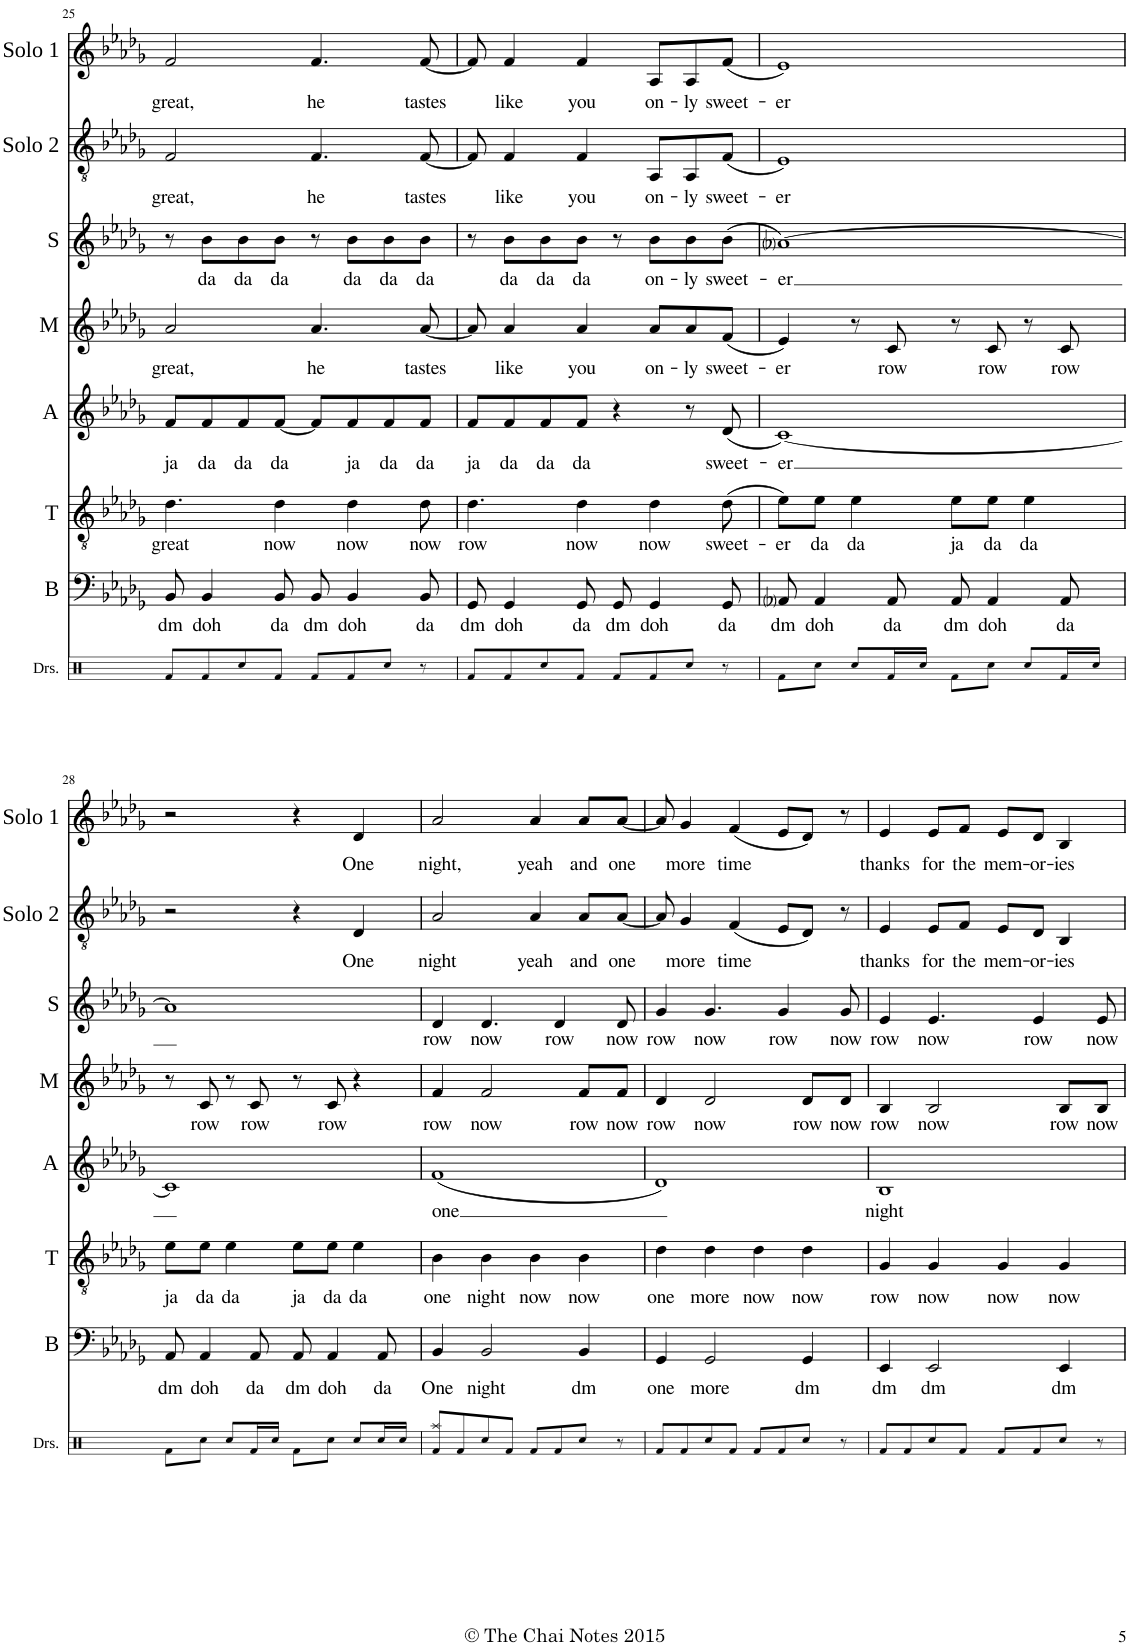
**kern	**text	**kern	**text	**kern	**text	**kern	**text	**kern	**text	**kern	**text	**kern	**text
*part7	*part7	*part6	*part6	*part5	*part5	*part4	*part4	*part3	*part3	*part2	*part2	*part1	*part1
*staff7	*staff7	*staff6	*staff6	*staff5	*staff5	*staff4	*staff4	*staff3	*staff3	*staff2	*staff2	*staff1	*staff1
*I"Bass	*	*I"Tenor	*	*I"Alto	*	*I"Mezzo	*	*I"Soprano	*	*I"Solo 2	*	*I"Solo 1	*
*I'B	*	*I'T	*	*I'A	*	*I'M	*	*I'S	*	*I'Solo 2	*	*I'Solo 1	*
!!LO:PB:g=z
*clefF4	*	*clefGv2	*	*clefG2	*	*clefG2	*	*clefG2	*	*clefGv2	*	*clefG2	*
*k[b-e-a-d-g-]	*	*k[b-e-a-d-g-]	*	*k[b-e-a-d-g-]	*	*k[b-e-a-d-g-]	*	*k[b-e-a-d-g-]	*	*k[b-e-a-d-g-]	*	*k[b-e-a-d-g-]	*
*M4/4	*	*M4/4	*	*M4/4	*	*M4/4	*	*M4/4	*	*M4/4	*	*M4/4	*
=25	=25	=25	=25	=25	=25	=25	=25	=25	=25	=25	=25	=25	=25
!	!LO:LY:b	!	!LO:LY:b	!	!LO:LY:b	!	!LO:LY:b	!	!	!	!LO:LY:b	!	!LO:LY:b
8BB-/	dm	4.d-\	great	8f/L	ja	2a-/	great,	8r	.	2F/	great,	2f/	great,
!	!LO:LY:b	!	!	!	!LO:LY:b	!	!	!	!LO:LY:b	!	!	!	!
4BB-/	doh	.	.	8f/	da	.	.	8b-\L	da	.	.	.	.
!	!	!	!	!	!LO:LY:b	!	!	!	!LO:LY:b	!	!	!	!
.	.	.	.	8f/	da	.	.	8b-\	da	.	.	.	.
!	!LO:LY:b	!	!LO:LY:b	!	!LO:LY:b	!	!	!	!LO:LY:b	!	!	!	!
8BB-/	da	4d-\	now	[8f/J	da	.	.	8b-\J	da	.	.	.	.
!	!LO:LY:b	!	!	!	!	!	!LO:LY:b	!	!	!	!LO:LY:b	!	!LO:LY:b
8BB-/	dm	.	.	8f/L]	.	4.a-/	he	8r	.	4.F/	he	4.f/	he
!	!LO:LY:b	!	!LO:LY:b	!	!LO:LY:b	!	!	!	!LO:LY:b	!	!	!	!
4BB-/	doh	4d-\	now	8f/	ja	.	.	8b-\L	da	.	.	.	.
!	!	!	!	!	!LO:LY:b	!	!	!	!LO:LY:b	!	!	!	!
.	.	.	.	8f/	da	.	.	8b-\	da	.	.	.	.
!	!LO:LY:b	!	!LO:LY:b	!	!LO:LY:b	!	!LO:LY:b	!	!LO:LY:b	!	!LO:LY:b	!	!LO:LY:b
8BB-/	da	8d-\	now	8f/J	da	[8a-/	tastes	8b-\J	da	[8F/	tastes	[8f/	tastes
=26	=26	=26	=26	=26	=26	=26	=26	=26	=26	=26	=26	=26	=26
!	!LO:LY:b	!	!LO:LY:b	!	!LO:LY:b	!	!	!	!	!	!	!	!
8GG-/	dm	4.d-\	row	8f/L	ja	8a-/]	.	8r	.	8F/]	.	8f/]	.
!	!LO:LY:b	!	!	!	!LO:LY:b	!	!LO:LY:b	!	!LO:LY:b	!	!LO:LY:b	!	!LO:LY:b
4GG-/	doh	.	.	8f/	da	4a-/	like	8b-\L	da	4F/	like	4f/	like
!	!	!	!	!	!LO:LY:b	!	!	!	!LO:LY:b	!	!	!	!
.	.	.	.	8f/	da	.	.	8b-\	da	.	.	.	.
!	!LO:LY:b	!	!LO:LY:b	!	!LO:LY:b	!	!LO:LY:b	!	!LO:LY:b	!	!LO:LY:b	!	!LO:LY:b
8GG-/	da	4d-\	now	8f/J	da	4a-/	you	8b-\J	da	4F/	you	4f/	you
!	!LO:LY:b	!	!	!	!	!	!	!	!	!	!	!	!
8GG-/	dm	.	.	4r	.	.	.	8r	.	.	.	.	.
!	!LO:LY:b	!	!LO:LY:b	!	!	!	!LO:LY:b	!	!LO:LY:b	!	!LO:LY:b	!	!LO:LY:b
4GG-/	doh	4d-\	now	.	.	8a-/L	on-	8b-\L	on-	8AA-/L	on-	8A-/L	on-
!	!	!	!	!	!	!	!LO:LY:b	!	!LO:LY:b	!	!LO:LY:b	!	!LO:LY:b
.	.	.	.	8r	.	8a-/	-ly	8b-\	-ly	8AA-/	-ly	8A-/	-ly
!	!LO:LY:b	!	!LO:LY:b	!	!LO:LY:b	!	!LO:LY:b	!	!LO:LY:b	!	!LO:LY:b	!	!LO:LY:b
8GG-/	da	(8d-\	sweet-	(<8d-/	sweet-	(8f/J	sweet-	(8b-\J	sweet-	(8F/J	sweet-	(8f/J	sweet-
=27	=27	=27	=27	=27	=27	=27	=27	=27	=27	=27	=27	=27	=27
!	!LO:LY:b	!	!LO:LY:b	!	!LO:LY:b	!	!LO:LY:b	!	!LO:LY:b	!	!LO:LY:b	!	!LO:LY:b
8AA-i/	dm	8e-\L)	-er	[1c)	-er	4e-/)	-er	[>1a-i)	-er	1E-)	-er	1e-)	-er
!	!LO:LY:b	!	!LO:LY:b	!	!	!	!	!	!	!	!	!	!
4AA-/	doh	8e-\J	da	.	.	.	.	.	.	.	.	.	.
!	!	!	!LO:LY:b	!	!	!	!	!	!	!	!	!	!
.	.	4e-\	da	.	.	8r	.	.	.	.	.	.	.
!	!LO:LY:b	!	!	!	!	!	!LO:LY:b	!	!	!	!	!	!
8AA-/	da	.	.	.	.	8c/	row	.	.	.	.	.	.
!	!LO:LY:b	!	!LO:LY:b	!	!	!	!	!	!	!	!	!	!
8AA-/	dm	8e-\L	ja	.	.	8r	.	.	.	.	.	.	.
!	!LO:LY:b	!	!LO:LY:b	!	!	!	!LO:LY:b	!	!	!	!	!	!
4AA-/	doh	8e-\J	da	.	.	8c/	row	.	.	.	.	.	.
!	!	!	!LO:LY:b	!	!	!	!	!	!	!	!	!	!
.	.	4e-\	da	.	.	8r	.	.	.	.	.	.	.
!	!LO:LY:b	!	!	!	!	!	!LO:LY:b	!	!	!	!	!	!
8AA-/	da	.	.	.	.	8c/	row	.	.	.	.	.	.
!!LO:LB:g=z
=28	=28	=28	=28	=28	=28	=28	=28	=28	=28	=28	=28	=28	=28
!	!LO:LY:b	!	!LO:LY:b	!	!	!	!	!	!	!	!	!	!
8AA-/	dm	8e-\L	ja	1c]	.	8r	.	1a-]	.	2r	.	2r	.
!	!LO:LY:b	!	!LO:LY:b	!	!	!	!LO:LY:b	!	!	!	!	!	!
4AA-/	doh	8e-\J	da	.	.	8c/	row	.	.	.	.	.	.
!	!	!	!LO:LY:b	!	!	!	!	!	!	!	!	!	!
.	.	4e-\	da	.	.	8r	.	.	.	.	.	.	.
!	!LO:LY:b	!	!	!	!	!	!LO:LY:b	!	!	!	!	!	!
8AA-/	da	.	.	.	.	8c/	row	.	.	.	.	.	.
!	!LO:LY:b	!	!LO:LY:b	!	!	!	!	!	!	!	!	!	!
8AA-/	dm	8e-\L	ja	.	.	8r	.	.	.	4r	.	4r	.
!	!LO:LY:b	!	!LO:LY:b	!	!	!	!LO:LY:b	!	!	!	!	!	!
4AA-/	doh	8e-\J	da	.	.	8c/	row	.	.	.	.	.	.
!	!	!	!LO:LY:b	!	!	!	!	!	!	!	!LO:LY:b	!	!LO:LY:b
.	.	4e-\	da	.	.	4r	.	.	.	4D-/	One	4d-/	One
!	!LO:LY:b	!	!	!	!	!	!	!	!	!	!	!	!
8AA-/	da	.	.	.	.	.	.	.	.	.	.	.	.
=29	=29	=29	=29	=29	=29	=29	=29	=29	=29	=29	=29	=29	=29
!	!LO:LY:b	!	!LO:LY:b	!	!LO:LY:b	!	!LO:LY:b	!	!LO:LY:b	!	!LO:LY:b	!	!LO:LY:b
4BB-/	One	4B-\	one	(1f	one	4f/	row	4d-/	row	2A-/	night	2a-/	night,
!	!LO:LY:b	!	!LO:LY:b	!	!	!	!LO:LY:b	!	!LO:LY:b	!	!	!	!
2BB-/	night	4B-\	night	.	.	2f/	now	4.d-/	now	.	.	.	.
!	!	!	!LO:LY:b	!	!	!	!	!	!	!	!LO:LY:b	!	!LO:LY:b
.	.	4B-\	now	.	.	.	.	.	.	4A-/	yeah	4a-/	yeah
!	!	!	!	!	!	!	!	!	!LO:LY:b	!	!	!	!
.	.	.	.	.	.	.	.	4d-/	row	.	.	.	.
!	!LO:LY:b	!	!LO:LY:b	!	!	!	!LO:LY:b	!	!	!	!LO:LY:b	!	!LO:LY:b
4BB-/	dm	4B-\	now	.	.	8f/L	row	.	.	8A-/L	and	8a-/L	and
!	!	!	!	!	!	!	!LO:LY:b	!	!LO:LY:b	!	!LO:LY:b	!	!LO:LY:b
.	.	.	.	.	.	8f/J	now	8d-/	now	[8A-/J	one	[8a-/J	one
=30	=30	=30	=30	=30	=30	=30	=30	=30	=30	=30	=30	=30	=30
!	!LO:LY:b	!	!LO:LY:b	!	!	!	!LO:LY:b	!	!LO:LY:b	!	!	!	!
4GG-/	one	4d-\	one	1d-)	.	4d-/	row	4g-/	row	8A-/]	.	8a-/]	.
!	!	!	!	!	!	!	!	!	!	!	!LO:LY:b	!	!LO:LY:b
.	.	.	.	.	.	.	.	.	.	4G-/	more	4g-/	more
!	!LO:LY:b	!	!LO:LY:b	!	!	!	!LO:LY:b	!	!LO:LY:b	!	!	!	!
2GG-/	more	4d-\	more	.	.	2d-/	now	4.g-/	now	.	.	.	.
!	!	!	!	!	!	!	!	!	!	!	!LO:LY:b	!	!LO:LY:b
.	.	.	.	.	.	.	.	.	.	(4F/	time	(4f/	time
!	!	!	!LO:LY:b	!	!	!	!	!	!	!	!	!	!
.	.	4d-\	now	.	.	.	.	.	.	.	.	.	.
!	!	!	!	!	!	!	!	!	!LO:LY:b	!	!	!	!
.	.	.	.	.	.	.	.	4g-/	row	8E-/L	.	8e-/L	.
!	!LO:LY:b	!	!LO:LY:b	!	!	!	!LO:LY:b	!	!	!	!	!	!
4GG-/	dm	4d-\	now	.	.	8d-/L	row	.	.	8D-/J)	.	8d-/J)	.
!	!	!	!	!	!	!	!LO:LY:b	!	!LO:LY:b	!	!	!	!
.	.	.	.	.	.	8d-/J	now	8g-/	now	8r	.	8r	.
=31	=31	=31	=31	=31	=31	=31	=31	=31	=31	=31	=31	=31	=31
!	!LO:LY:b	!	!LO:LY:b	!	!LO:LY:b	!	!LO:LY:b	!	!LO:LY:b	!	!LO:LY:b	!	!LO:LY:b
4EE-/	dm	4G-/	row	1B-	night	4B-/	row	4e-/	row	4E-/	thanks	4e-/	thanks
!	!LO:LY:b	!	!LO:LY:b	!	!	!	!LO:LY:b	!	!LO:LY:b	!	!LO:LY:b	!	!LO:LY:b
2EE-/	dm	4G-/	now	.	.	2B-/	now	4.e-/	now	8E-/L	for	8e-/L	for
!	!	!	!	!	!	!	!	!	!	!	!LO:LY:b	!	!LO:LY:b
.	.	.	.	.	.	.	.	.	.	8F/J	the	8f/J	the
!	!	!	!LO:LY:b	!	!	!	!	!	!	!	!LO:LY:b	!	!LO:LY:b
.	.	4G-/	now	.	.	.	.	.	.	8E-/L	mem-	8e-/L	mem-
!	!	!	!	!	!	!	!	!	!LO:LY:b	!	!LO:LY:b	!	!LO:LY:b
.	.	.	.	.	.	.	.	4e-/	row	8D-/J	-or-	8d-/J	-or-
!	!LO:LY:b	!	!LO:LY:b	!	!	!	!LO:LY:b	!	!	!	!LO:LY:b	!	!LO:LY:b
4EE-/	dm	4G-/	now	.	.	8B-/L	row	.	.	4BB-/	-ies	4B-/	-ies
!	!	!	!	!	!	!	!LO:LY:b	!	!LO:LY:b	!	!	!	!
.	.	.	.	.	.	8B-/J	now	8e-/	now	.	.	.	.
=	=	=	=	=	=	=	=	=	=	=	=	=	=
*-	*-	*-	*-	*-	*-	*-	*-	*-	*-	*-	*-	*-	*-
